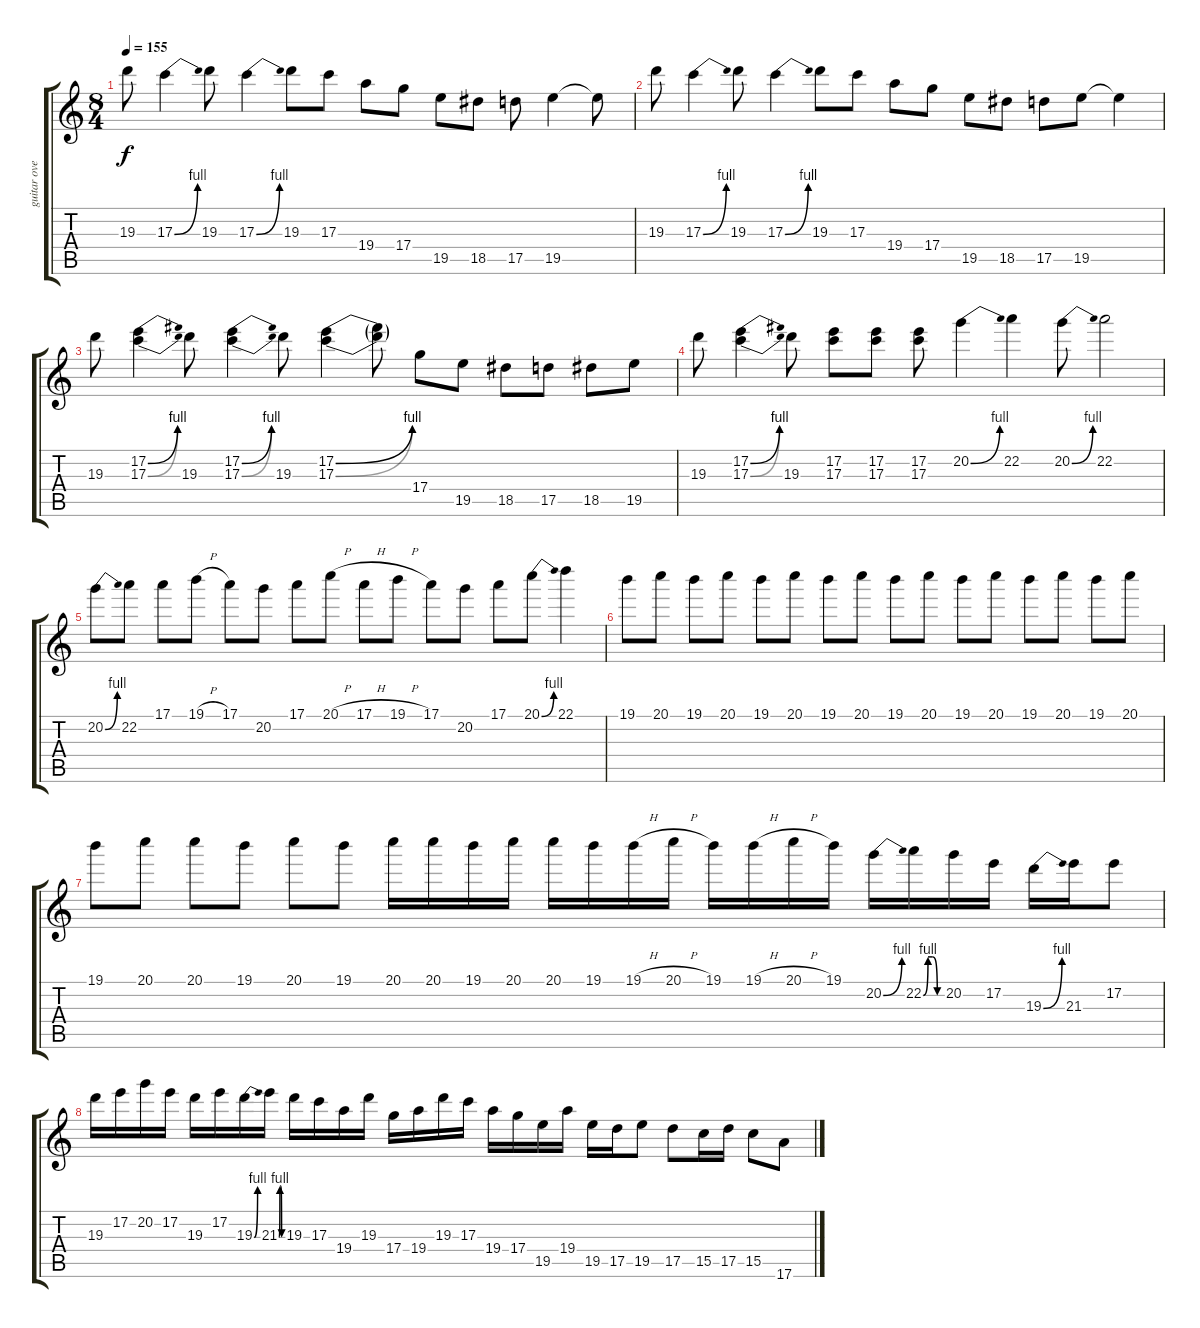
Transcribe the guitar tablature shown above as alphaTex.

\track ("guitar overdriven 2" "guitar ove") {instrument acousticguitarnylon}
\staff {score tabs}
\tuning (E4 B3 G3 D3 A2 E2) {hide}
\ts (8 4)
\tempo 155
\clef g2
\ks c
19.3.8{dy f} 17.3{be (bend 0 0 60 4)}.4 19.3.8 17.3{be (bend 0 0 60 4)}.4 19.3.8 17.3.8 19.4.8 17.4.8 19.5.8 18.5.8 17.5.8 19.5.4 19.5{t}.8 |
19.3.8 17.3{be (bend 0 0 60 4)}.4 19.3.8 17.3{be (bend 0 0 60 4)}.4 19.3.8 17.3.8 19.4.8 17.4.8 19.5.8 18.5.8 17.5.8 19.5.8 19.5{t}.4 |
19.3.8 (17.2{be (bend 0 0 60 4)} 17.3{be (bend 0 0 60 4)}).4 19.3.8 (17.2{be (bend 0 0 60 4)} 17.3{be (bend 0 0 60 4)}).4 19.3.8 (17.2{be (bend 0 0 60 4)} 17.3{be (bend 0 0 60 4)}).4 (17.2{t} 17.3{t}).8 17.4.8 19.5.8 18.5.8 17.5.8 18.5.8 19.5.8 |
19.3.8 (17.2{be (bend 0 0 60 4)} 17.3{be (bend 0 0 60 4)}).4 19.3.8 (17.2 17.3).8 (17.2 17.3).8 (17.2 17.3).8 20.2{be (bend 0 0 60 4)}.4 22.2.4 20.2{be (bend 0 0 60 4)}.8 22.2.2 |
20.2{be (bend 0 0 60 4)}.8 22.2.8 17.1.8 19.1{h}.8 17.1.8 20.2.8 17.1.8 20.1{h}.8 17.1{h}.8 19.1{h}.8 17.1.8 20.2.8 17.1.8 20.1{be (bend 0 0 60 4)}.8 22.1.4 |
19.1.8 20.1.8 19.1.8 20.1.8 19.1.8 20.1.8 19.1.8 20.1.8 19.1.8 20.1.8 19.1.8 20.1.8 19.1.8 20.1.8 19.1.8 20.1.8 |
19.1.8 20.1.8 20.1.8 19.1.8 20.1.8 19.1.8 20.1.16 20.1.16 19.1.16 20.1.16 20.1.16 19.1.16 19.1{h}.16 20.1{h}.16 19.1.16 19.1{h}.16 20.1{h}.16 19.1.16 20.2{be (bend 0 0 60 4)}.16 22.2{be (custom 0 0 15 4 30 4 45 0 60 0)}.16 20.2.16 17.2.16 19.3{be (bend 0 0 60 4)}.16 21.3.16 17.2.8 |
19.3.16 17.2.16 20.2.16 17.2.16 19.3.16 17.2.16 19.3{be (bend 0 0 60 4)}.16 21.3{be (custom 0 0 15 4 30 4 45 0 60 0)}.16 19.3.16 17.3.16 19.4.16 19.3.16 17.4.16 19.4.16 19.3.16 17.3.16 19.4.16 17.4.16 19.5.16 19.4.16 19.5.16 17.5.16 19.5.8 17.5.8 15.5.16 17.5.16 15.5.8 17.6.8
